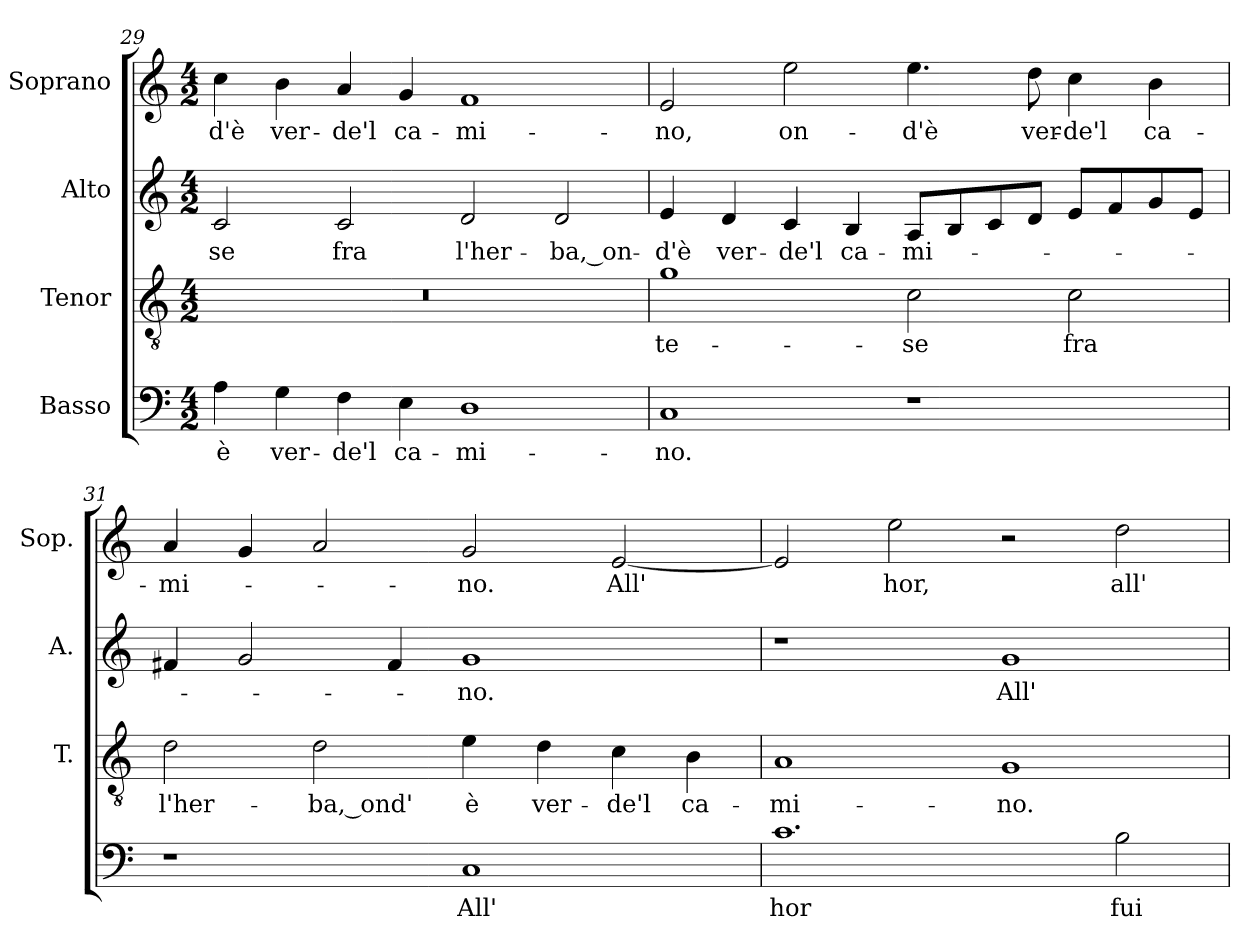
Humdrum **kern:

**kern	**text	**kern	**text	**kern	**text	**kern	**text
*part4	*part4	*part3	*part3	*part2	*part2	*part1	*part1
*staff4	*staff4	*staff3	*staff3	*staff2	*staff2	*staff1	*staff1
*I"Basso	*	*I"Tenor	*	*I"Alto	*	*I"Soprano	*
*	*	*I'T.	*	*I'A.	*	*I'Sop.	*
*clefF4	*	*clefGv2	*	*clefG2	*	*clefG2	*
*	*	*ITrd7c12	*	*	*	*	*
*k[]	*	*k[]	*	*k[]	*	*k[]	*
*C:	*	*C:	*	*C:	*	*C:	*
*M4/2	*	*M4/2	*	*M4/2	*	*M4/2	*
=29	=29	=29	=29	=29	=29	=29	=29
!	!LO:LY:b:color=#000000	!LO:N:vis=1	!	!	!	!	!
!	!	!	!	!	!LO:LY:b:color=#000000	!	!
!	!	!	!	!	!	!	!LO:LY:b:color=#000000
4Ai\	è	0r	.	2ci/	-se	4cci\	-d'è
!	!LO:LY:b:color=#000000	!	!	!	!	!	!
!	!	!	!	!	!	!	!LO:LY:b:color=#000000
4Gi\	ver-	.	.	.	.	4bi\	ver-
!	!LO:LY:b:color=#000000	!	!	!	!	!	!
!	!	!	!	!	!LO:LY:b:color=#000000	!	!
!	!	!	!	!	!	!	!LO:LY:b:color=#000000
4Fi\	-de'l	.	.	2ci/	fra	4ai/	-de'l
!	!LO:LY:b:color=#000000	!	!	!	!	!	!
!	!	!	!	!	!	!	!LO:LY:b:color=#000000
4Ei\	ca-	.	.	.	.	4gi/	ca-
!	!LO:LY:b:color=#000000	!	!	!	!	!	!
!	!	!	!	!	!LO:LY:b:color=#000000	!	!
!	!	!	!	!	!	!	!LO:LY:b:color=#000000
1Di	-mi-	.	.	2di/	l'her-	1fi	-mi-
!	!	!	!	!	!LO:LY:b:color=#000000	!	!
.	.	.	.	2di/	-ba,_on-	.	.
=30	=30	=30	=30	=30	=30	=30	=30
!	!LO:LY:b:color=#000000	!	!	!	!	!	!
!	!	!	!LO:LY:b:color=#000000	!	!	!	!
!	!	!	!	!	!LO:LY:b:color=#000000	!	!
!	!	!	!	!	!	!	!LO:LY:b:color=#000000
1Ci	-no.	1Gi	te-	4ei/	-d'è	2ei/	-no,
!	!	!	!	!	!LO:LY:b:color=#000000	!	!
.	.	.	.	4di/	ver-	.	.
!	!	!	!	!	!LO:LY:b:color=#000000	!	!
!	!	!	!	!	!	!	!LO:LY:b:color=#000000
.	.	.	.	4ci/	-de'l	2eei\	on-
!	!	!	!	!	!LO:LY:b:color=#000000	!	!
.	.	.	.	4Bi/	ca-	.	.
!	!	!	!LO:LY:b:color=#000000	!	!	!	!
!	!	!	!	!	!LO:LY:b:color=#000000	!	!
!	!	!	!	!	!	!	!LO:LY:b:color=#000000
1r	.	2Ci\	-se	8Ai/L	-mi-	4.eei\	-d'è
.	.	.	.	8Bi/	.	.	.
.	.	.	.	8ci/	.	.	.
!	!	!	!	!	!	!	!LO:LY:b:color=#000000
.	.	.	.	8di/J	.	8ddi\	ver-
!	!	!	!LO:LY:b:color=#000000	!	!	!	!
!	!	!	!	!	!	!	!LO:LY:b:color=#000000
.	.	2Ci\	fra	8ei/L	.	4cci\	-de'l
.	.	.	.	8fi/	.	.	.
!	!	!	!	!	!	!	!LO:LY:b:color=#000000
.	.	.	.	8gi/	.	4bi\	ca-
.	.	.	.	8ei/J	.	.	.
!!LO:LB:g=z
=31	=31	=31	=31	=31	=31	=31	=31
!	!	!	!LO:LY:b:color=#000000	!	!	!	!
!	!	!	!	!	!	!	!LO:LY:b:color=#000000
1r	.	2Di\	l'her-	4f#Xi/	.	4ai/	-mi-
.	.	.	.	2gi/	.	4gi/	.
!	!	!	!LO:LY:b:color=#000000	!	!	!	!
.	.	2Di\	-ba,_ond'	.	.	2ai/	.
.	.	.	.	4f#i/	.	.	.
!	!LO:LY:b:color=#000000	!	!	!	!	!	!
!	!	!	!LO:LY:b:color=#000000	!	!	!	!
!	!	!	!	!	!LO:LY:b:color=#000000	!	!
!	!	!	!	!	!	!	!LO:LY:b:color=#000000
1Ci	All'	4Ei\	è	1gi	-no.	2gi/	-no.
!	!	!	!LO:LY:b:color=#000000	!	!	!	!
.	.	4Di\	ver-	.	.	.	.
!	!	!	!LO:LY:b:color=#000000	!	!	!	!
!	!	!	!	!	!	!	!LO:LY:b:color=#000000
.	.	4Ci\	-de'l	.	.	[<2ei/	All'
!	!	!	!LO:LY:b:color=#000000	!	!	!	!
.	.	4BBi\	ca-	.	.	.	.
=32	=32	=32	=32	=32	=32	=32	=32
!	!LO:LY:b:color=#000000	!	!	!	!	!	!
!	!	!	!LO:LY:b:color=#000000	!	!	!	!
1.ci	hor	1AAi	-mi-	1r	.	2ei/]	.
!	!	!	!	!	!	!	!LO:LY:b:color=#000000
.	.	.	.	.	.	2eei\	hor,
!	!	!	!LO:LY:b:color=#000000	!	!	!	!
!	!	!	!	!	!LO:LY:b:color=#000000	!	!
.	.	1GGi	-no.	1gi	All'	2r	.
!	!LO:LY:b:color=#000000	!	!	!	!	!	!
!	!	!	!	!	!	!	!LO:LY:b:color=#000000
2Bi\	fui	.	.	.	.	2ddi\	all'
=	=	=	=	=	=	=	=
*-	*-	*-	*-	*-	*-	*-	*-
